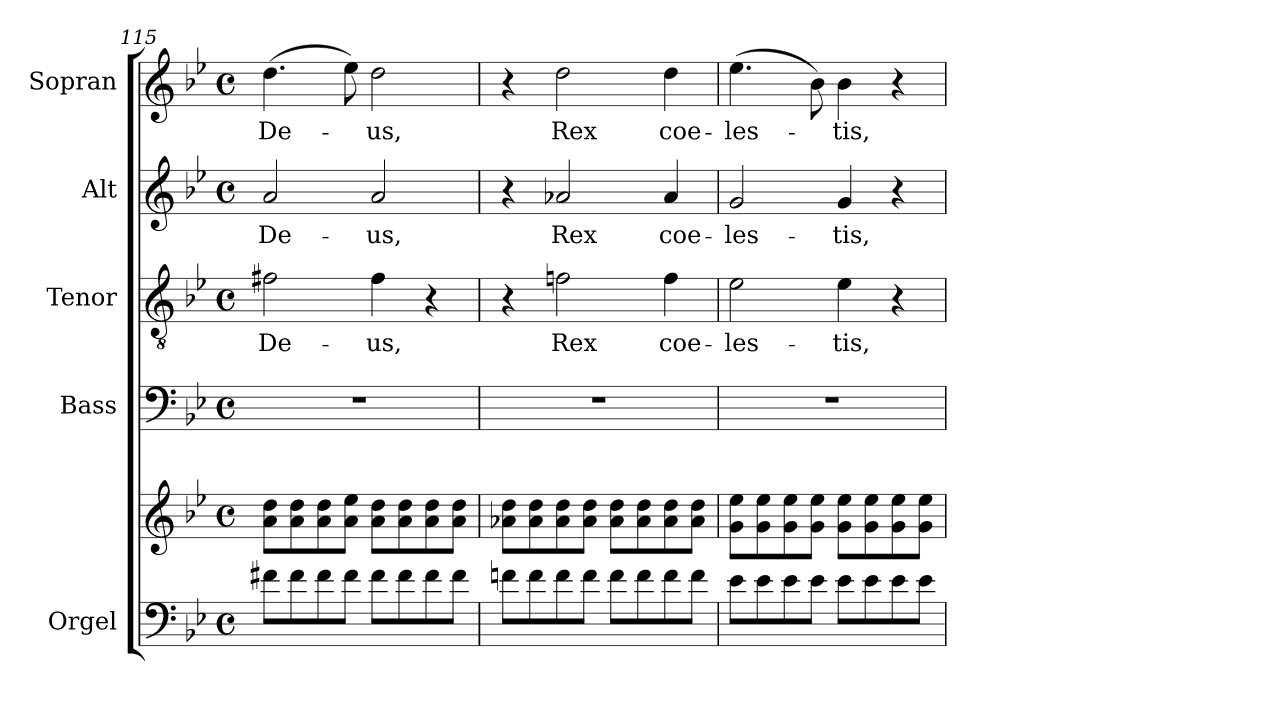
**kern	**kern	**kern	**kern	**text	**kern	**text	**kern	**text
*part5	*part5	*part4	*part3	*part3	*part2	*part2	*part1	*part1
*staff6	*staff5	*staff4	*staff3	*staff3	*staff2	*staff2	*staff1	*staff1
*I"Orgel	*	*I"Bass	*I"Tenor	*	*I"Alt	*	*I"Sopran	*
*I'Org.	*	*I'B.	*I'T.	*	*I'A.	*	*I'S.	*
*clefF4	*clefG2	*clefF4	*clefGv2	*	*clefG2	*	*clefG2	*
*k[b-e-]	*k[b-e-]	*k[b-e-]	*k[b-e-]	*	*k[b-e-]	*	*k[b-e-]	*
*B-:	*B-:	*B-:	*B-:	*	*B-:	*	*B-:	*
*M4/4	*M4/4	*M4/4	*M4/4	*	*M4/4	*	*M4/4	*
*met(c)	*met(c)	*met(c)	*met(c)	*	*met(c)	*	*met(c)	*
=115	=115	=115	=115	=115	=115	=115	=115	=115
!	!	!	!	!LO:LY:b	!	!LO:LY:b	!	!LO:LY:b
8f#X\L	8a\ 8dd\L	1r	2f#X\	De-	2a/	De-	(>4.dd\	De-
8f#\	8a\ 8dd\	.	.	.	.	.	.	.
8f#\	8a\ 8dd\	.	.	.	.	.	.	.
8f#\J	8a\ 8ee-\J	.	.	.	.	.	8ee-\)	.
!	!	!	!	!LO:LY:b	!	!LO:LY:b	!	!LO:LY:b
8f#\L	8a\ 8dd\L	.	4f#\	-us,	2a/	-us,	2dd\	-us,
8f#\	8a\ 8dd\	.	.	.	.	.	.	.
8f#\	8a\ 8dd\	.	4r	.	.	.	.	.
8f#\J	8a\ 8dd\J	.	.	.	.	.	.	.
=116	=116	=116	=116	=116	=116	=116	=116	=116
8fn\L	8a-X\ 8dd\L	1r	4r	.	4r	.	4r	.
8f\	8a-\ 8dd\	.	.	.	.	.	.	.
!	!	!	!	!LO:LY:b	!	!LO:LY:b	!	!LO:LY:b
8f\	8a-\ 8dd\	.	2fn\	Rex	2a-X/	Rex	2dd\	Rex
8f\J	8a-\ 8dd\J	.	.	.	.	.	.	.
8f\L	8a-\ 8dd\L	.	.	.	.	.	.	.
8f\	8a-\ 8dd\	.	.	.	.	.	.	.
!	!	!	!	!LO:LY:b	!	!LO:LY:b	!	!LO:LY:b
8f\	8a-\ 8dd\	.	4f\	coe-	4a-/	coe-	4dd\	coe-
8f\J	8a-\ 8dd\J	.	.	.	.	.	.	.
=117	=117	=117	=117	=117	=117	=117	=117	=117
!	!	!	!	!LO:LY:b	!	!LO:LY:b	!	!LO:LY:b
8e-\L	8g\ 8ee-\L	1r	2e-\	-les-	2g/	-les-	(>4.ee-\	-les-
8e-\	8g\ 8ee-\	.	.	.	.	.	.	.
8e-\	8g\ 8ee-\	.	.	.	.	.	.	.
8e-\J	8g\ 8ee-\J	.	.	.	.	.	8b-\)	.
!	!	!	!	!LO:LY:b	!	!LO:LY:b	!	!LO:LY:b
8e-\L	8g\ 8ee-\L	.	4e-\	-tis,	4g/	-tis,	4b-\	-tis,
8e-\	8g\ 8ee-\	.	.	.	.	.	.	.
8e-\	8g\ 8ee-\	.	4r	.	4r	.	4r	.
8e-\J	8g\ 8ee-\J	.	.	.	.	.	.	.
=	=	=	=	=	=	=	=	=
*-	*-	*-	*-	*-	*-	*-	*-	*-
